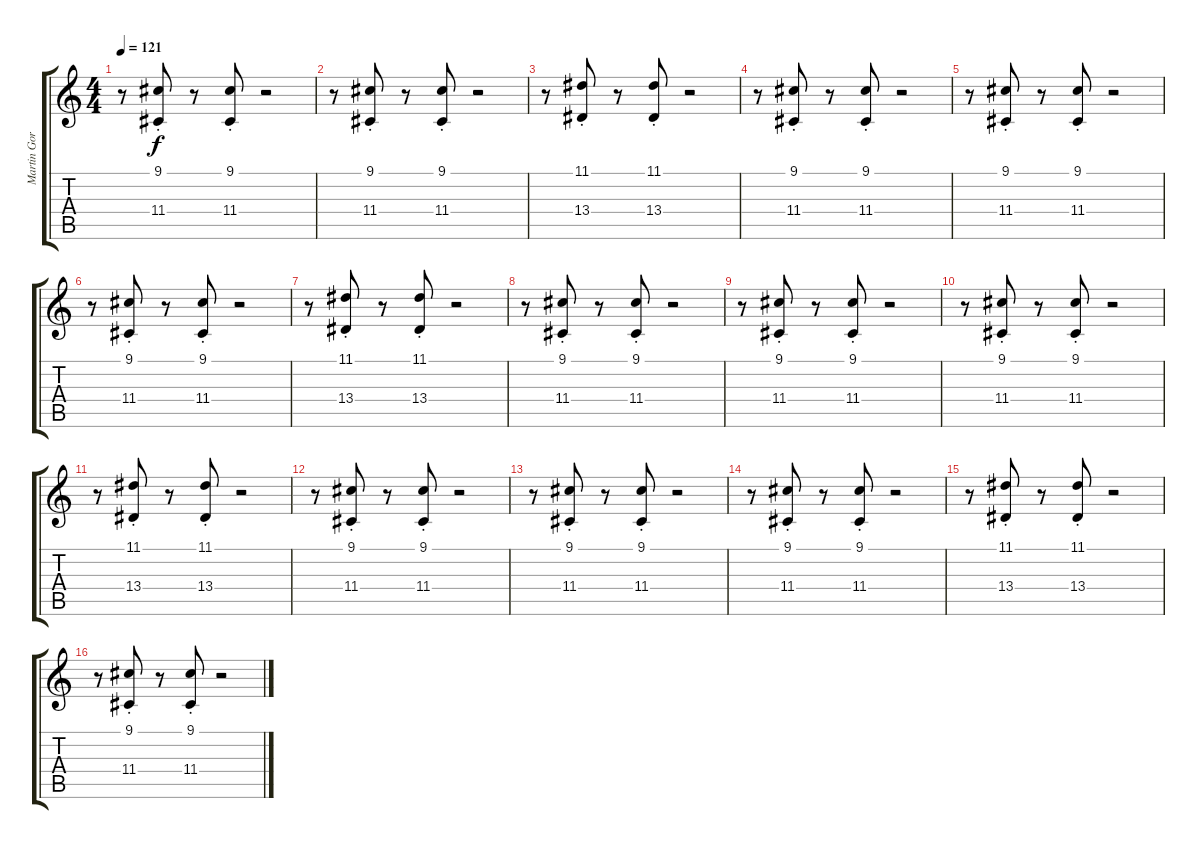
\track ("Martin Gore - Synth III" "Martin Gor") {instrument celesta}
\staff {score tabs}
\tuning (E4 B3 G3 D3 A2 E2) {hide}
\ts (4 4)
\tempo 121
\clef g2
\ks c
r.8{dy f volume 8} (9.1{st} 11.4{st}).8 r.8 (9.1{st} 11.4{st}).8 r.2 |
r.8 (9.1{st} 11.4{st}).8 r.8 (9.1{st} 11.4{st}).8 r.2 |
r.8 (11.1{st} 13.4{st}).8 r.8 (11.1{st} 13.4{st}).8 r.2 |
r.8 (9.1{st} 11.4{st}).8 r.8 (9.1{st} 11.4{st}).8 r.2 |
r.8 (9.1{st} 11.4{st}).8 r.8 (9.1{st} 11.4{st}).8 r.2 |
r.8 (9.1{st} 11.4{st}).8 r.8 (9.1{st} 11.4{st}).8 r.2 |
r.8 (11.1{st} 13.4{st}).8 r.8 (11.1{st} 13.4{st}).8 r.2 |
r.8 (9.1{st} 11.4{st}).8 r.8 (9.1{st} 11.4{st}).8 r.2 |
r.8 (9.1{st} 11.4{st}).8 r.8 (9.1{st} 11.4{st}).8 r.2 |
r.8 (9.1{st} 11.4{st}).8 r.8 (9.1{st} 11.4{st}).8 r.2 |
r.8 (11.1{st} 13.4{st}).8 r.8 (11.1{st} 13.4{st}).8 r.2 |
r.8 (9.1{st} 11.4{st}).8 r.8 (9.1{st} 11.4{st}).8 r.2 |
r.8 (9.1{st} 11.4{st}).8 r.8 (9.1{st} 11.4{st}).8 r.2 |
r.8 (9.1{st} 11.4{st}).8 r.8 (9.1{st} 11.4{st}).8 r.2 |
r.8 (11.1{st} 13.4{st}).8 r.8 (11.1{st} 13.4{st}).8 r.2 |
r.8 (9.1{st} 11.4{st}).8 r.8 (9.1{st} 11.4{st}).8 r.2
